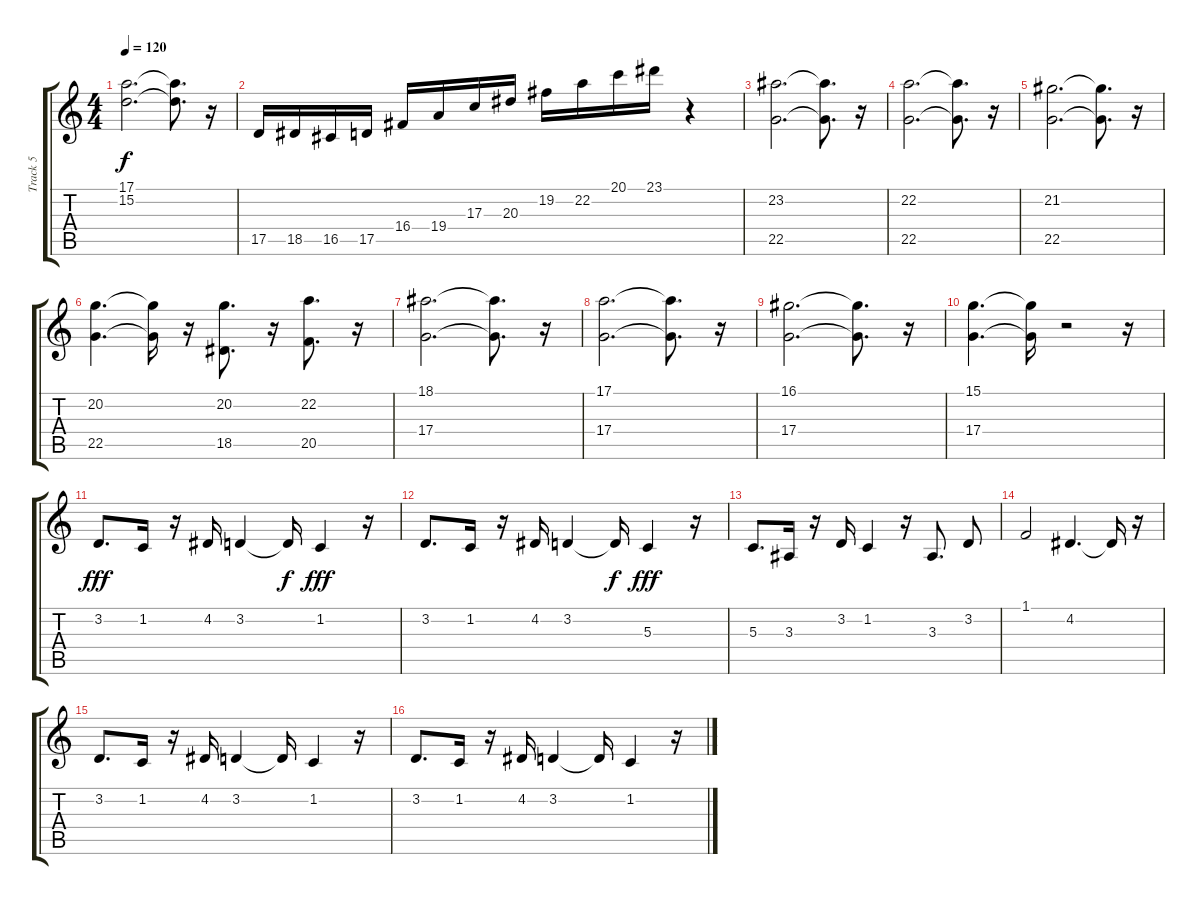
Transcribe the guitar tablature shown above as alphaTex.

\track ("Track 5" "Track 5") {instrument clarinet}
\staff {score tabs}
\tuning (E4 B3 G3 D3 A2 E2) {hide}
\ts (4 4)
\tempo 120
\clef g2
\ks c
(17.1{t} 15.2{t}).2{d dy f} (17.1{t} 15.2{t}).8{d} r.16 |
17.5.16 18.5.16 16.5.16 17.5.16 16.4.16 19.4.16 17.3.16 20.3.16 19.2.16 22.2.16 20.1.16 23.1.16 r.4 |
(23.2 22.5).2{d} (23.2{t} 22.5{t}).8{d} r.16 |
(22.2 22.5).2{d} (22.2{t} 22.5{t}).8{d} r.16 |
(21.2 22.5).2{d} (21.2{t} 22.5{t}).8{d} r.16 |
(20.2 22.5).4{d} (20.2{t} 22.5{t}).16 r.16 (20.2 18.5).8{d} r.16 (22.2 20.5).8{d} r.16 |
(18.1 17.4).2{d} (18.1{t} 17.4{t}).8{d} r.16 |
(17.1 17.4).2{d} (17.1{t} 17.4{t}).8{d} r.16 |
(16.1 17.4).2{d} (16.1{t} 17.4{t}).8{d} r.16 |
(15.1 17.4).4{d} (15.1{t} 17.4{t}).16 r.2 r.16 |
3.2.8{d dy fff} 1.2.16 r.16 4.2.16 3.2.4 3.2{t}.16{dy f} 1.2.4{dy fff} r.16 |
3.2.8{d} 1.2.16 r.16 4.2.16 3.2.4 3.2{t}.16{dy f} 5.3.4{dy fff} r.16 |
5.3.8{d} 3.3.16 r.16 3.2.16 1.2.4 r.16 3.3.8{d} 3.2.8 |
1.1.2 4.2.4{d} 4.2{t}.16 r.16 |
3.2.8{d} 1.2.16 r.16 4.2.16 3.2.4 3.2{t}.16 1.2.4 r.16 |
3.2.8{d} 1.2.16 r.16 4.2.16 3.2.4 3.2{t}.16 1.2.4 r.16
